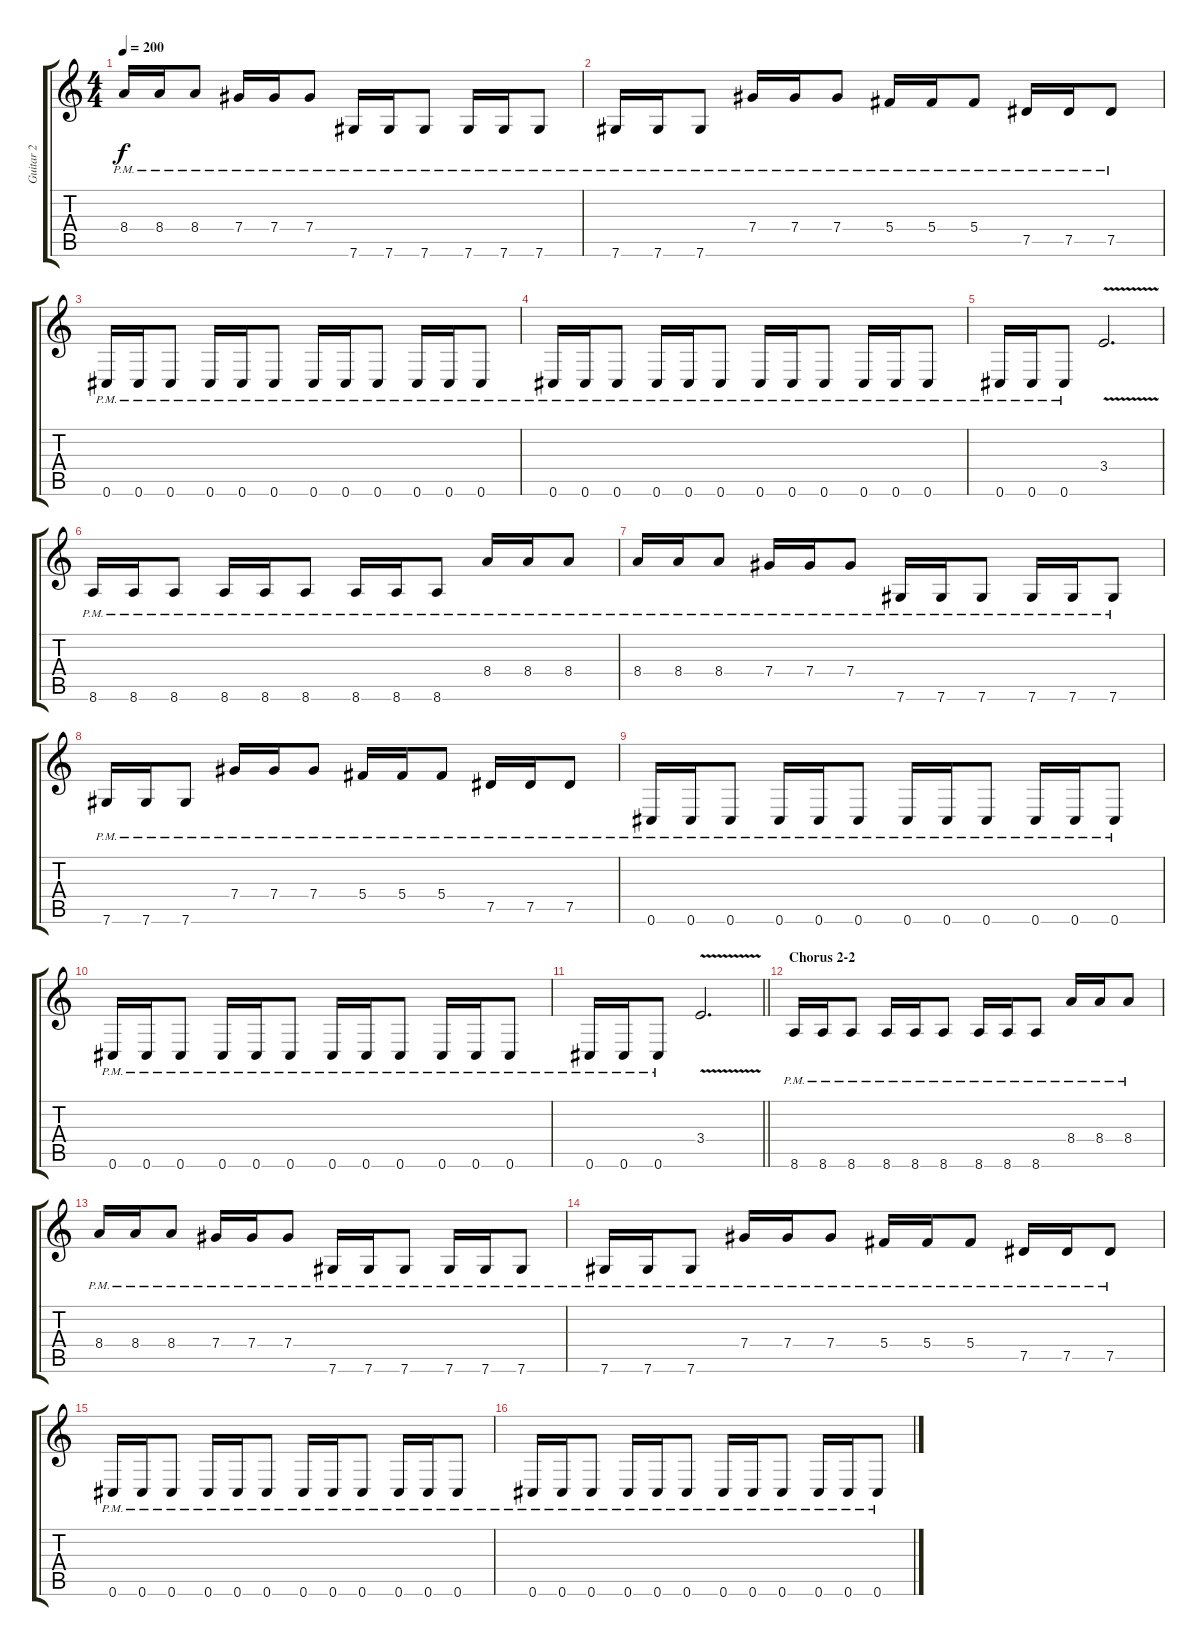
\track ("Guitar 2" "Guitar 2") {instrument distortionguitar}
\staff {score tabs}
\tuning (Eb4 Bb3 Gb3 Db3 Ab2 Db2) {hide}
\ts (4 4)
\tempo 200
\clef g2
\ks c
8.4{pm}.16{dy f} 8.4{pm}.16 8.4{pm}.8 7.4{pm}.16 7.4{pm}.16 7.4{pm}.8 7.6{pm}.16 7.6{pm}.16 7.6{pm}.8 7.6{pm}.16 7.6{pm}.16 7.6{pm}.8 |
7.6{pm}.16 7.6{pm}.16 7.6{pm}.8 7.4{pm}.16 7.4{pm}.16 7.4{pm}.8 5.4{pm}.16 5.4{pm}.16 5.4{pm}.8 7.5{pm}.16 7.5{pm}.16 7.5{pm}.8 |
0.6{pm}.16 0.6{pm}.16 0.6{pm}.8 0.6{pm}.16 0.6{pm}.16 0.6{pm}.8 0.6{pm}.16 0.6{pm}.16 0.6{pm}.8 0.6{pm}.16 0.6{pm}.16 0.6{pm}.8 |
0.6{pm}.16 0.6{pm}.16 0.6{pm}.8 0.6{pm}.16 0.6{pm}.16 0.6{pm}.8 0.6{pm}.16 0.6{pm}.16 0.6{pm}.8 0.6{pm}.16 0.6{pm}.16 0.6{pm}.8 |
0.6{pm}.16 0.6{pm}.16 0.6{pm}.8 3.4{v}.2{d} |
8.6{pm}.16 8.6{pm}.16 8.6{pm}.8 8.6{pm}.16 8.6{pm}.16 8.6{pm}.8 8.6{pm}.16 8.6{pm}.16 8.6{pm}.8 8.4{pm}.16 8.4{pm}.16 8.4{pm}.8 |
8.4{pm}.16 8.4{pm}.16 8.4{pm}.8 7.4{pm}.16 7.4{pm}.16 7.4{pm}.8 7.6{pm}.16 7.6{pm}.16 7.6{pm}.8 7.6{pm}.16 7.6{pm}.16 7.6{pm}.8 |
7.6{pm}.16 7.6{pm}.16 7.6{pm}.8 7.4{pm}.16 7.4{pm}.16 7.4{pm}.8 5.4{pm}.16 5.4{pm}.16 5.4{pm}.8 7.5{pm}.16 7.5{pm}.16 7.5{pm}.8 |
0.6{pm}.16 0.6{pm}.16 0.6{pm}.8 0.6{pm}.16 0.6{pm}.16 0.6{pm}.8 0.6{pm}.16 0.6{pm}.16 0.6{pm}.8 0.6{pm}.16 0.6{pm}.16 0.6{pm}.8 |
0.6{pm}.16 0.6{pm}.16 0.6{pm}.8 0.6{pm}.16 0.6{pm}.16 0.6{pm}.8 0.6{pm}.16 0.6{pm}.16 0.6{pm}.8 0.6{pm}.16 0.6{pm}.16 0.6{pm}.8 |
\barLineRight lightlight
0.6{pm}.16 0.6{pm}.16 0.6{pm}.8 3.4{v}.2{d} |
\section ("" "Chorus 2-2")
8.6{pm}.16 8.6{pm}.16 8.6{pm}.8 8.6{pm}.16 8.6{pm}.16 8.6{pm}.8 8.6{pm}.16 8.6{pm}.16 8.6{pm}.8 8.4{pm}.16 8.4{pm}.16 8.4{pm}.8 |
8.4{pm}.16 8.4{pm}.16 8.4{pm}.8 7.4{pm}.16 7.4{pm}.16 7.4{pm}.8 7.6{pm}.16 7.6{pm}.16 7.6{pm}.8 7.6{pm}.16 7.6{pm}.16 7.6{pm}.8 |
7.6{pm}.16 7.6{pm}.16 7.6{pm}.8 7.4{pm}.16 7.4{pm}.16 7.4{pm}.8 5.4{pm}.16 5.4{pm}.16 5.4{pm}.8 7.5{pm}.16 7.5{pm}.16 7.5{pm}.8 |
0.6{pm}.16 0.6{pm}.16 0.6{pm}.8 0.6{pm}.16 0.6{pm}.16 0.6{pm}.8 0.6{pm}.16 0.6{pm}.16 0.6{pm}.8 0.6{pm}.16 0.6{pm}.16 0.6{pm}.8 |
0.6{pm}.16 0.6{pm}.16 0.6{pm}.8 0.6{pm}.16 0.6{pm}.16 0.6{pm}.8 0.6{pm}.16 0.6{pm}.16 0.6{pm}.8 0.6{pm}.16 0.6{pm}.16 0.6{pm}.8
